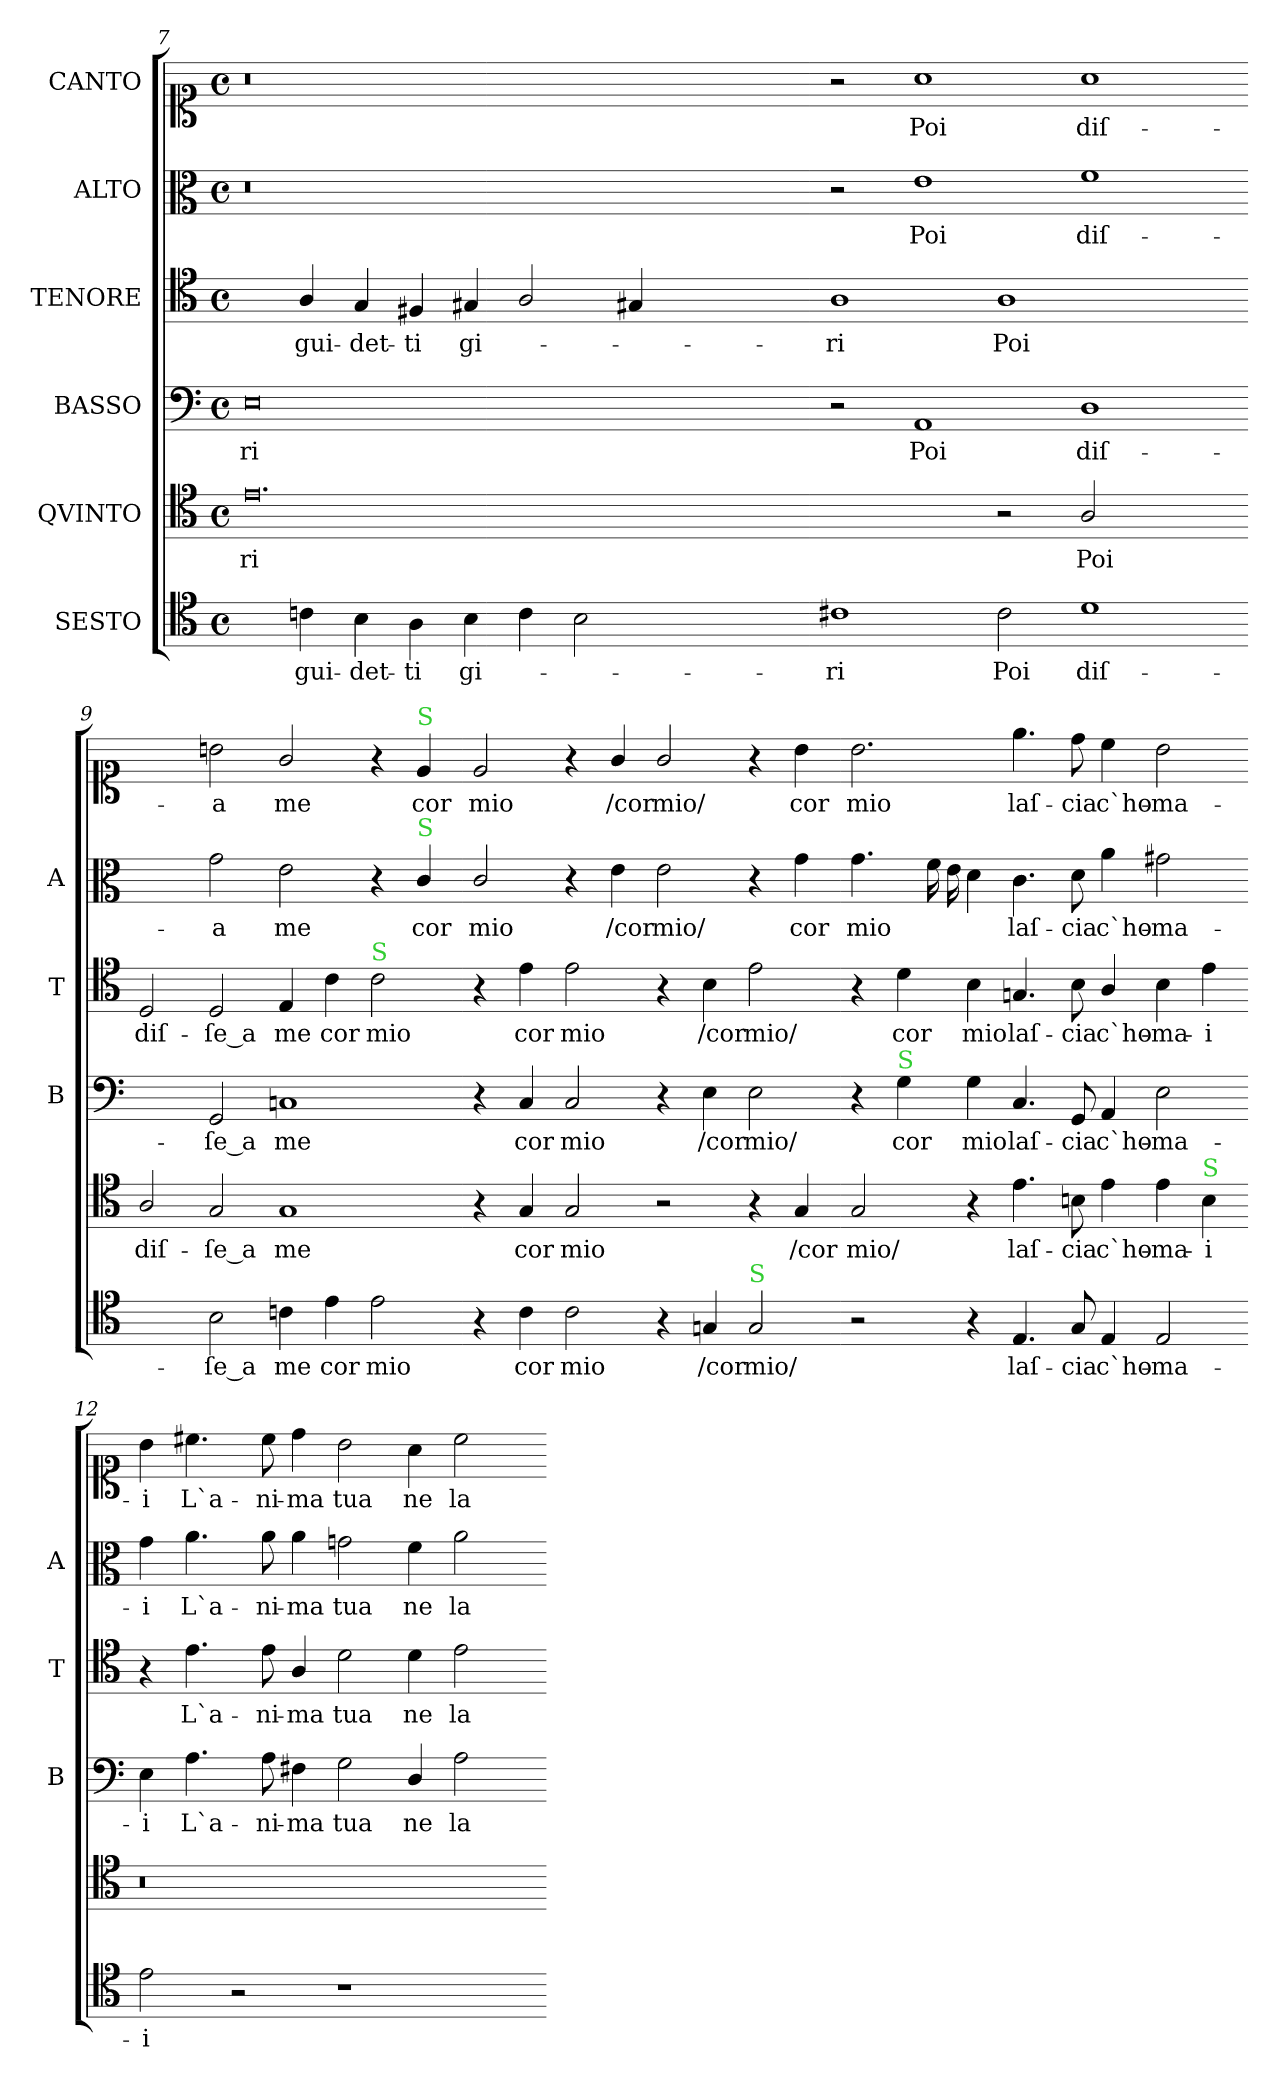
**kern	**text	**kern	**text	**kern	**text	**kern	**text	**kern	**text	**kern	**text
*part6	*part6	*part5	*part5	*part4	*part4	*part3	*part3	*part2	*part2	*part1	*part1
*staff6	*staff6	*staff5	*staff5	*staff4	*staff4	*staff3	*staff3	*staff2	*staff2	*staff1	*staff1
*I"SESTO	*	*I"QVINTO	*	*I"BASSO	*	*I"TENORE	*	*I"ALTO	*	*I"CANTO	*
*	*	*	*	*I'B	*	*I'T	*	*I'A	*	*	*
*clefC4	*	*clefC4	*	*clefF4	*	*clefC4	*	*clefC3	*	*clefC1	*
*k[]	*	*k[]	*	*k[]	*	*k[]	*	*k[]	*	*k[]	*
*A:aeo	*	*A:aeo	*	*A:aeo	*	*A:aeo	*	*A:aeo	*	*A:aeo	*
*M2/1	*	*M2/1	*	*M2/1	*	*M2/1	*	*M2/1	*	*M2/1	*
*met(c)	*	*met(c)	*	*met(c)	*	*met(c)	*	*met(c)	*	*met(c)	*
=7	=7	=7	=7	=7	=7	=7	=7	=7	=7	=7	=7
4ryy	.	0.e	-ri	0E	-ri	4ryy	.	0r	.	0r	.
4cn\	-gui-	.	.	.	.	4A/	-gui-	.	.	.	.
4B\	-det-	.	.	.	.	4G/	-det-	.	.	.	.
4A\	-ti	.	.	.	.	4F#X/	-ti	.	.	.	.
4B\	gi-	.	.	.	.	4G#X/	gi-	.	.	.	.
4c\	.	.	.	.	.	2A/	.	.	.	.	.
2B\	.	.	.	.	.	.	.	.	.	.	.
.	.	.	.	.	.	4G#X/	.	.	.	.	.
1ryy	.	.	.	1ryy	.	1ryy	.	1ryy	.	1ryy	.
=8-	=8-	=8-	=8-	=8-	=8-	=8-	=8-	=8-	=8-	=8-	=8-
1c#X	-ri	1ryy	.	2r	.	1A	-ri	2r	.	2r	.
.	.	.	.	1AA	Poi	.	.	1e	Poi	1a	Poi
2c#\	Poi	2r	.	.	.	1A	Poi	.	.	.	.
1d\	diſ-	2A/	Poi	1D\	diſ-	.	.	1f\	diſ-	1a\	diſ-
.	.	2ryy	.	.	.	2ryy	.	.	.	.	.
=9-	=9-	=9-	=9-	=9-	=9-	=9-	=9-	=9-	=9-	=9-	=9-
2ryy	.	2A/	diſ-	2ryy	.	2D/	diſ-	2ryy	.	2ryy	.
2B\	-ſe a	2G/	-ſe a	2GG/	-ſe a	2D/	-ſe a	2g\	a	2bn\	a
4cn\	me	1G	me	1Cn	me	4E/	me	2e\	me	2g/	me
4e\	cor	.	.	.	.	4c\	cor	.	.	.	.
!	!	!	!	!	!	!LO:TX:a:color=limegreen:t=S	!	!	!	!	!
2e\	mio	.	.	.	.	2c\	mio	4r	.	4r	.
!	!	!	!	!	!	!	!	!	!	!LO:TX:a:color=limegreen:t=S	!
!	!	!	!	!	!	!	!	!LO:TX:a:color=limegreen:t=S	!	!	!
.	.	.	.	.	.	.	.	4c/	cor	4e/	cor
=10-	=10-	=10-	=10-	=10-	=10-	=10-	=10-	=10-	=10-	=10-	=10-
4r	.	4r	.	4r	.	4r	.	2c/	mio	2e/	mio
4c\	cor	4G/	cor	4C/	cor	4e\	cor	.	.	.	.
2c\	mio	2G/	mio	2C/	mio	2e\	mio	4r	.	4r	.
.	.	.	.	.	.	.	.	4e\	/cor	4g/	/cor
4r	.	2r	.	4r	.	4r	.	2e\	mio/	2g/	mio/
4Gn/	/cor	.	.	4E\	/cor	4B\	/cor	.	.	.	.
!LO:TX:a:color=limegreen:t=S	!	!	!	!	!	!	!	!	!	!	!
2G/	mio/	4r	.	2E\	mio/	2e\	mio/	4r	.	4r	.
.	.	4G/	/cor	.	.	.	.	4g\	cor	4b\	cor
=11-	=11-	=11-	=11-	=11-	=11-	=11-	=11-	=11-	=11-	=11-	=11-
2r	.	2G/	mio/	4r	.	4r	.	4.g\	mio	2.b\	mio
!	!	!	!	!LO:TX:a:color=limegreen:t=S	!	!	!	!	!	!	!
.	.	.	.	4G\	cor	4d\	cor	.	.	.	.
.	.	.	.	.	.	.	.	16f\	.	.	.
.	.	.	.	.	.	.	.	16e\	.	.	.
4r	.	4r	.	4G\	mio	4B\	mio	4d\	.	.	.
4.E/	laſ-	4.e\	laſ-	4.C/	laſ-	4.Gn/	laſ-	4.c\	laſ-	4.ee\	laſ-
8G/	-cia	8Bn\	-cia	8GG/	-cia	8B\	-cia	8d\	-cia	8dd\	-cia
4E/	c`ho-	4e\	c`ho-	4AA/	c`ho-	4A/	c`ho-	4a\	c`ho-	4cc\	c`ho-
2E/	-ma-	4e\	-ma-	2E\	-ma-	4B\	-ma-	2g#X\	-ma-	2b\	-ma-
!	!	!LO:TX:a:color=limegreen:t=S	!	!	!	!	!	!	!	!	!
.	.	4B\	i	.	.	4e\	-i	.	.	.	.
=12-	=12-	=12-	=12-	=12-	=12-	=12-	=12-	=12-	=12-	=12-	=12-
2e\	i	0r	.	4E\	i	4r	.	4g#\	-i	4b\	-i
.	.	.	.	4.A\	L`a-	4.e\	L`a-	4.a\	L`a-	4.cc#X\	L`a-
2r	.	.	.	.	.	.	.	.	.	.	.
.	.	.	.	8A\	-ni-	8e\	-ni-	8a\	-ni-	8cc#\	-ni-
.	.	.	.	4F#X\	-ma	4A/	-ma	4a\	-ma	4dd\	-ma
1r	.	.	.	2G\	tua	2d\	tua	2gn\	tua	2b\	tua
.	.	.	.	4D/	ne	4d\	ne	4f\	ne	4a\	ne
.	.	.	.	2A\	la	2e\	la	2a\	la	2cc#\	la
4ryy	.	4ryy	.	.	.	.	.	.	.	.	.
=-	=-	=-	=-	=-	=-	=-	=-	=-	=-	=-	=-
*-	*-	*-	*-	*-	*-	*-	*-	*-	*-	*-	*-
